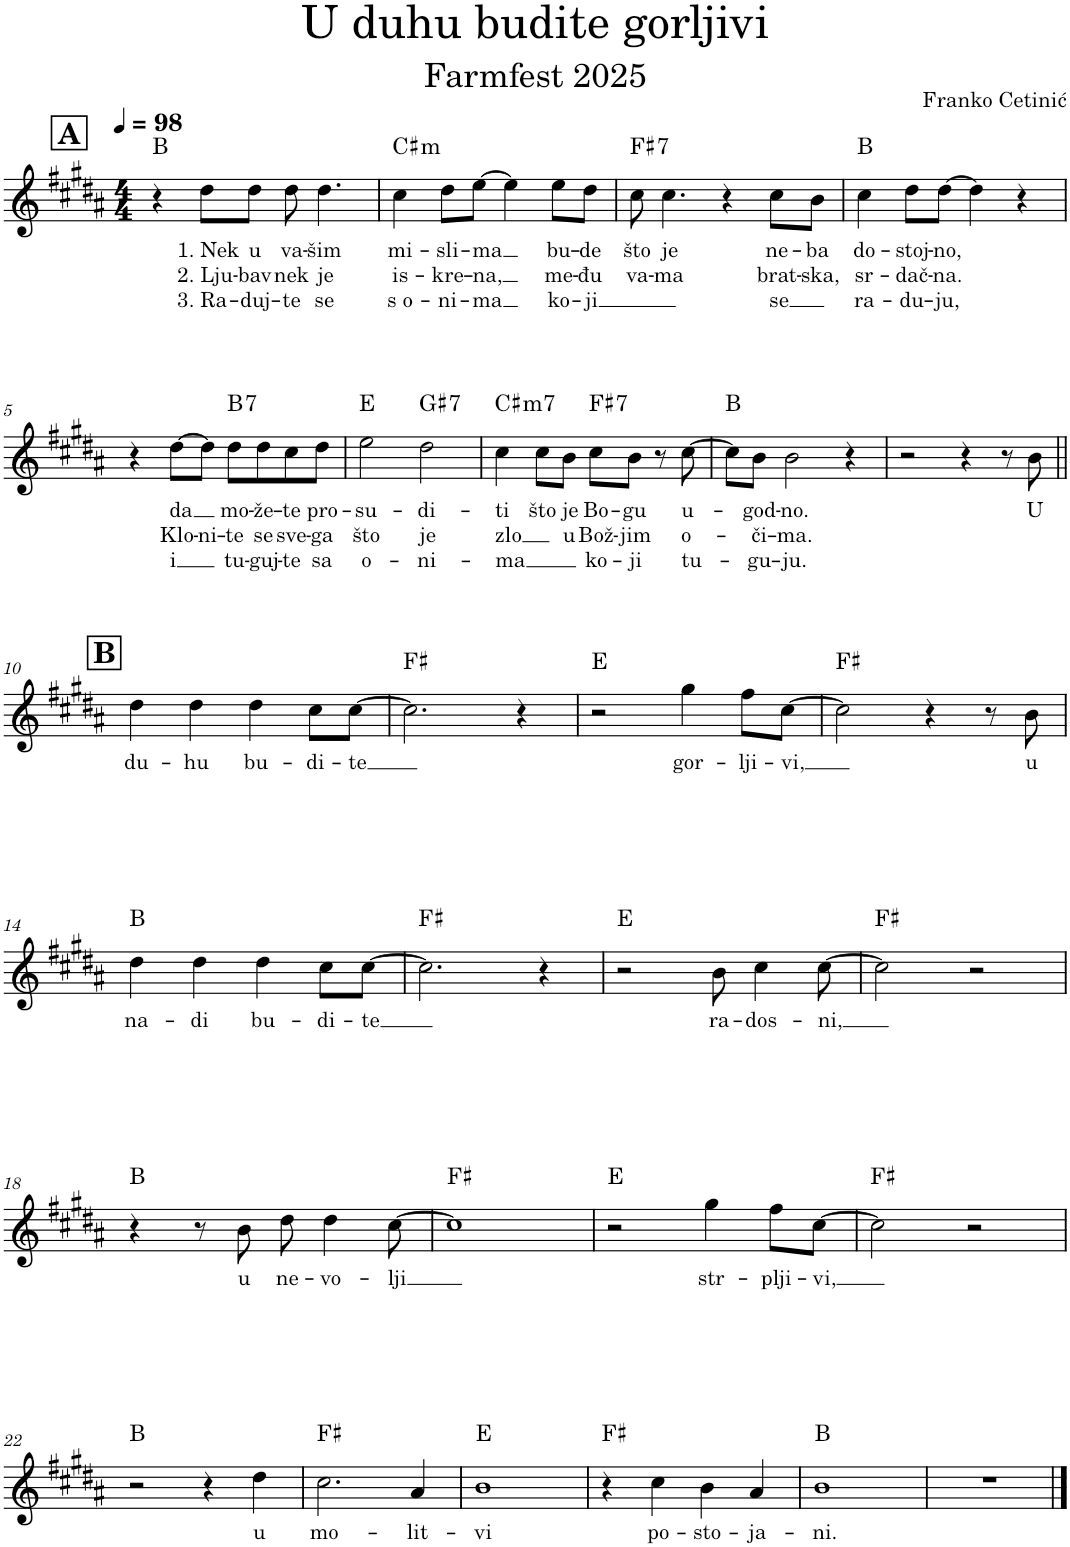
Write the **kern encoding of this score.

**kern	**text	**text	**text	**harte
*part1	*part1	*part1	*part1	*part1
*staff1	*staff1	*staff1	*staff1	*
*I"Piano, melodija	*	*	*	*
*I'Pno.	*	*	*	*
*clefG2	*	*	*	*
*k[f#c#g#d#a#]	*	*	*	*
*M4/4	*	*	*	*
*MM98	*	*	*	*
!!LO:REH:place=s1:a:B:cj:fs=14:t=A
=1	=1	=1	=1	=1
4r	.	.	.	B:maj
!	!LO:LY:b	!LO:LY:b	!LO:LY:b	!
8dd#\L	1. Nek	2. Lju-	3. Ra-	.
!	!LO:LY:b	!LO:LY:b	!LO:LY:b	!
8dd#\J	u	-bav	-duj-	.
!	!LO:LY:b	!LO:LY:b	!LO:LY:b	!
8dd#\	va-	nek	-te	.
!	!LO:LY:b	!LO:LY:b	!LO:LY:b	!
4.dd#\	-šim	je	se	.
=2	=2	=2	=2	=2
!	!LO:LY:b	!LO:LY:b	!LO:LY:b	!LO:H:kt=m
4cc#\	mi-	is-	s o-	C#:min
!	!LO:LY:b	!LO:LY:b	!LO:LY:b	!
8dd#\L	-sli-	-kre-	-ni-	.
!	!LO:LY:b	!LO:LY:b	!LO:LY:b	!
[8ee\J	-ma	-na,	-ma	.
4ee\]	.	.	.	.
!	!LO:LY:b	!LO:LY:b	!LO:LY:b	!
8ee\L	bu-	me-	ko-	.
!	!LO:LY:b	!LO:LY:b	!LO:LY:b	!
8dd#\J	-de	-đu	-ji	.
=3	=3	=3	=3	=3
!	!LO:LY:b	!LO:LY:b	!	!LO:H:kt=7
8cc#\	što	va-	.	F#:7
!	!LO:LY:b	!LO:LY:b	!	!
4.cc#\	je	-ma	.	.
4r	.	.	.	.
!	!LO:LY:b	!LO:LY:b	!LO:LY:b	!
8cc#\L	ne-	brat-	se	.
!	!LO:LY:b	!LO:LY:b	!	!
8b\J	-ba	-ska,	.	.
=4	=4	=4	=4	=4
!	!LO:LY:b	!LO:LY:b	!LO:LY:b	!
4cc#\	do-	sr-	ra-	B:maj
!	!LO:LY:b	!LO:LY:b	!LO:LY:b	!
8dd#\L	-stoj-	-dač-	-du-	.
!	!LO:LY:b	!LO:LY:b	!LO:LY:b	!
[8dd#\J	-no,	-na.	-ju,	.
4dd#\]	.	.	.	.
4r	.	.	.	.
!!LO:LB:g=z
=5	=5	=5	=5	=5
!	!	!	!	!LO:H:kt=N.C.
4r	.	.	.	N
!	!LO:LY:b	!LO:LY:b	!LO:LY:b	!
[8dd#\L	da	Klo-	i	.
!	!	!LO:LY:b	!	!
8dd#\J]	.	-ni-	.	.
!	!LO:LY:b	!LO:LY:b	!LO:LY:b	!LO:H:kt=7
8dd#\L	mo-	-te	tu-	B:7
!	!LO:LY:b	!LO:LY:b	!LO:LY:b	!
8dd#\	-že-	se	-guj-	.
!	!LO:LY:b	!LO:LY:b	!LO:LY:b	!
8cc#\	-te	sve-	-te	.
!	!LO:LY:b	!LO:LY:b	!LO:LY:b	!
8dd#\J	pro-	-ga	sa	.
=6	=6	=6	=6	=6
!	!LO:LY:b	!LO:LY:b	!LO:LY:b	!
2ee\	-su-	što	o-	E:maj
!	!LO:LY:b	!LO:LY:b	!LO:LY:b	!LO:H:kt=7
2dd#\	-di-	je	ni-	G#:7
=7	=7	=7	=7	=7
!	!LO:LY:b	!LO:LY:b	!LO:LY:b	!LO:H:kt=m7
4cc#\	-ti	zlo	-ma	C#:min7
!	!LO:LY:b	!	!	!
8cc#\L	što	.	.	.
!	!LO:LY:b	!LO:LY:b	!	!
8b\J	je	u	.	.
!	!LO:LY:b	!LO:LY:b	!LO:LY:b	!LO:H:kt=7
8cc#\L	Bo-	Bož-	ko-	F#:7
!	!LO:LY:b	!LO:LY:b	!LO:LY:b	!
8b\J	-gu	-jim	-ji	.
8r	.	.	.	.
!	!LO:LY:b	!LO:LY:b	!LO:LY:b	!
[8cc#\	u-	o-	tu-	.
=8	=8	=8	=8	=8
8cc#\L]	.	.	.	B:maj
!	!LO:LY:b	!LO:LY:b	!LO:LY:b	!
8b\J	-god-	-či-	-gu-	.
!	!LO:LY:b	!LO:LY:b	!LO:LY:b	!
2b\	-no.	-ma.	-ju.	.
4r	.	.	.	.
=9	=9	=9	=9	=9
!	!	!	!	!LO:H:kt=N.C.
2r	.	.	.	N
4r	.	.	.	.
8r	.	.	.	.
!	!LO:LY:b	!	!	!
8b\	U	.	.	.
!!LO:LB:g=z
!!LO:REH:place=s1:a:B:cj:fs=14:t=B
=10||	=10||	=10||	=10||	=10||
!	!LO:LY:b	!	!	!LO:H:kt=N.C.
4dd#\	du-	.	.	N
!	!LO:LY:b	!	!	!
4dd#\	-hu	.	.	.
!	!LO:LY:b	!	!	!
4dd#\	bu-	.	.	.
!	!LO:LY:b	!	!	!
8cc#\L	-di-	.	.	.
!	!LO:LY:b	!	!	!
[8cc#\J	-te	.	.	.
=11	=11	=11	=11	=11
2.cc#\]	.	.	.	F#:maj
4r	.	.	.	.
=12	=12	=12	=12	=12
2r	.	.	.	E:maj
!	!LO:LY:b	!	!	!
4gg#\	gor-	.	.	.
!	!LO:LY:b	!	!	!
8ff#\L	-lji-	.	.	.
!	!LO:LY:b	!	!	!
[8cc#\J	-vi,	.	.	.
=13	=13	=13	=13	=13
2cc#\]	.	.	.	F#:maj
4r	.	.	.	.
8r	.	.	.	.
!	!LO:LY:b	!	!	!
8b\	u	.	.	.
!!LO:LB:g=z
=14	=14	=14	=14	=14
!	!LO:LY:b	!	!	!
4dd#\	na-	.	.	B:maj
!	!LO:LY:b	!	!	!
4dd#\	-di	.	.	.
!	!LO:LY:b	!	!	!
4dd#\	bu-	.	.	.
!	!LO:LY:b	!	!	!
8cc#\L	-di-	.	.	.
!	!LO:LY:b	!	!	!
[8cc#\J	-te	.	.	.
=15	=15	=15	=15	=15
2.cc#\]	.	.	.	F#:maj
4r	.	.	.	.
=16	=16	=16	=16	=16
2r	.	.	.	E:maj
!	!LO:LY:b	!	!	!
8b\	ra-	.	.	.
!	!LO:LY:b	!	!	!
4cc#\	-dos-	.	.	.
!	!LO:LY:b	!	!	!
[8cc#\	-ni,	.	.	.
=17	=17	=17	=17	=17
2cc#\]	.	.	.	F#:maj
2r	.	.	.	.
!!LO:LB:g=z
=18	=18	=18	=18	=18
4r	.	.	.	B:maj
8r	.	.	.	.
!	!LO:LY:b	!	!	!
8b\	u	.	.	.
!	!LO:LY:b	!	!	!
8dd#\	ne-	.	.	.
!	!LO:LY:b	!	!	!
4dd#\	-vo-	.	.	.
!	!LO:LY:b	!	!	!
[8cc#\	-lji	.	.	.
=19	=19	=19	=19	=19
1cc#]	.	.	.	F#:maj
=20	=20	=20	=20	=20
2r	.	.	.	E:maj
!	!LO:LY:b	!	!	!
4gg#\	str-	.	.	.
!	!LO:LY:b	!	!	!
8ff#\L	-plji-	.	.	.
!	!LO:LY:b	!	!	!
[8cc#\J	-vi,	.	.	.
=21	=21	=21	=21	=21
2cc#\]	.	.	.	F#:maj
2r	.	.	.	.
!!LO:LB:g=z
=22	=22	=22	=22	=22
2r	.	.	.	B:maj
4r	.	.	.	.
!	!LO:LY:b	!	!	!
4dd#\	u	.	.	.
=23	=23	=23	=23	=23
!	!LO:LY:b	!	!	!
2.cc#\	mo-	.	.	F#:maj
!	!LO:LY:b	!	!	!
4a#/	-lit-	.	.	.
=24	=24	=24	=24	=24
!	!LO:LY:b	!	!	!
1b	-vi	.	.	E:maj
=25	=25	=25	=25	=25
4r	.	.	.	F#:maj
!	!LO:LY:b	!	!	!
4cc#\	po-	.	.	.
!	!LO:LY:b	!	!	!
4b\	-sto-	.	.	.
!	!LO:LY:b	!	!	!
4a#/	-ja-	.	.	.
=26	=26	=26	=26	=26
!	!LO:LY:b	!	!	!
1b	-ni.	.	.	B:maj
=27	=27	=27	=27	=27
!	!	!	!	!LO:H:kt=N.C.
1r	.	.	.	N
==	==	==	==	==
*-	*-	*-	*-	*-
